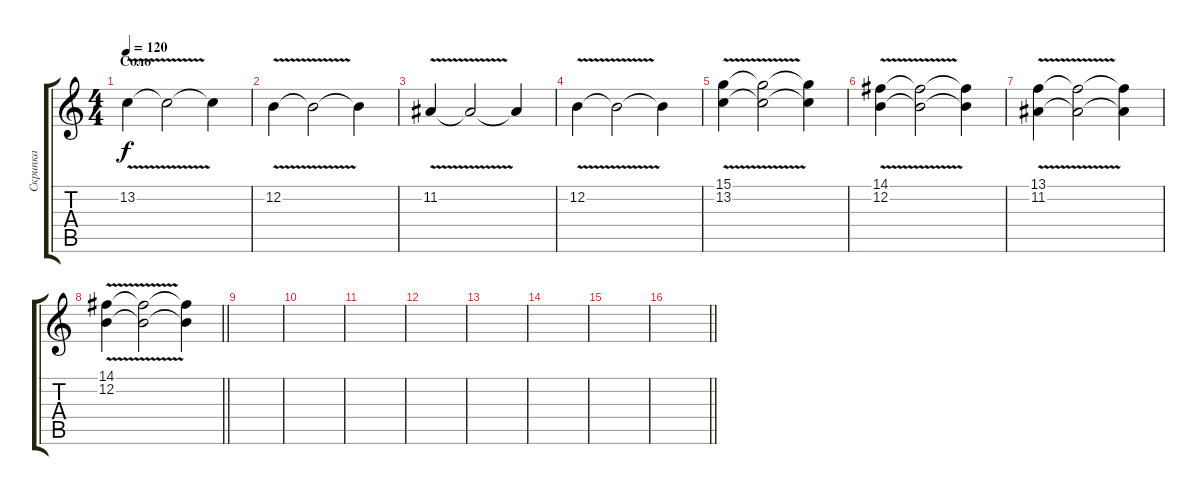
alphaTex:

\track ("Скрипка" "Скрипка") {instrument viola}
\staff {score tabs}
\tuning (E4 B3 G3 D3 A2 E2) {hide}
\ts (4 4)
\section ("" "Соло")
\tempo 120
\clef g2
\ks c
13.2{v}.4{dy f volume 9} 13.2{t}.2{volume 5} 13.2{t}.4 |
12.2{v}.4{volume 9} 12.2{t}.2{volume 5} 12.2{t}.4 |
11.2{v}.4{volume 9} 11.2{t}.2{volume 5} 11.2{t}.4 |
12.2{v}.4{volume 9} 12.2{t}.2{volume 5} 12.2{t}.4 |
(15.1{v} 13.2{v}).4{volume 9} (15.1{t} 13.2{t}).2{volume 5} (15.1{t} 13.2{t}).4 |
(14.1{v} 12.2{v}).4{volume 9} (14.1{t} 12.2{t}).2{volume 5} (14.1{t} 12.2{t}).4 |
(13.1{v} 11.2{v}).4{volume 9} (13.1{t} 11.2{t}).2{volume 5} (13.1{t} 11.2{t}).4 |
\barLineRight lightlight
(14.1{v} 12.2{v}).4{volume 9} (14.1{t} 12.2{t}).2{volume 5} (14.1{t} 12.2{t}).4 |
\section ("" "")
|
|
|
|
|
|
|
\barLineRight lightlight
